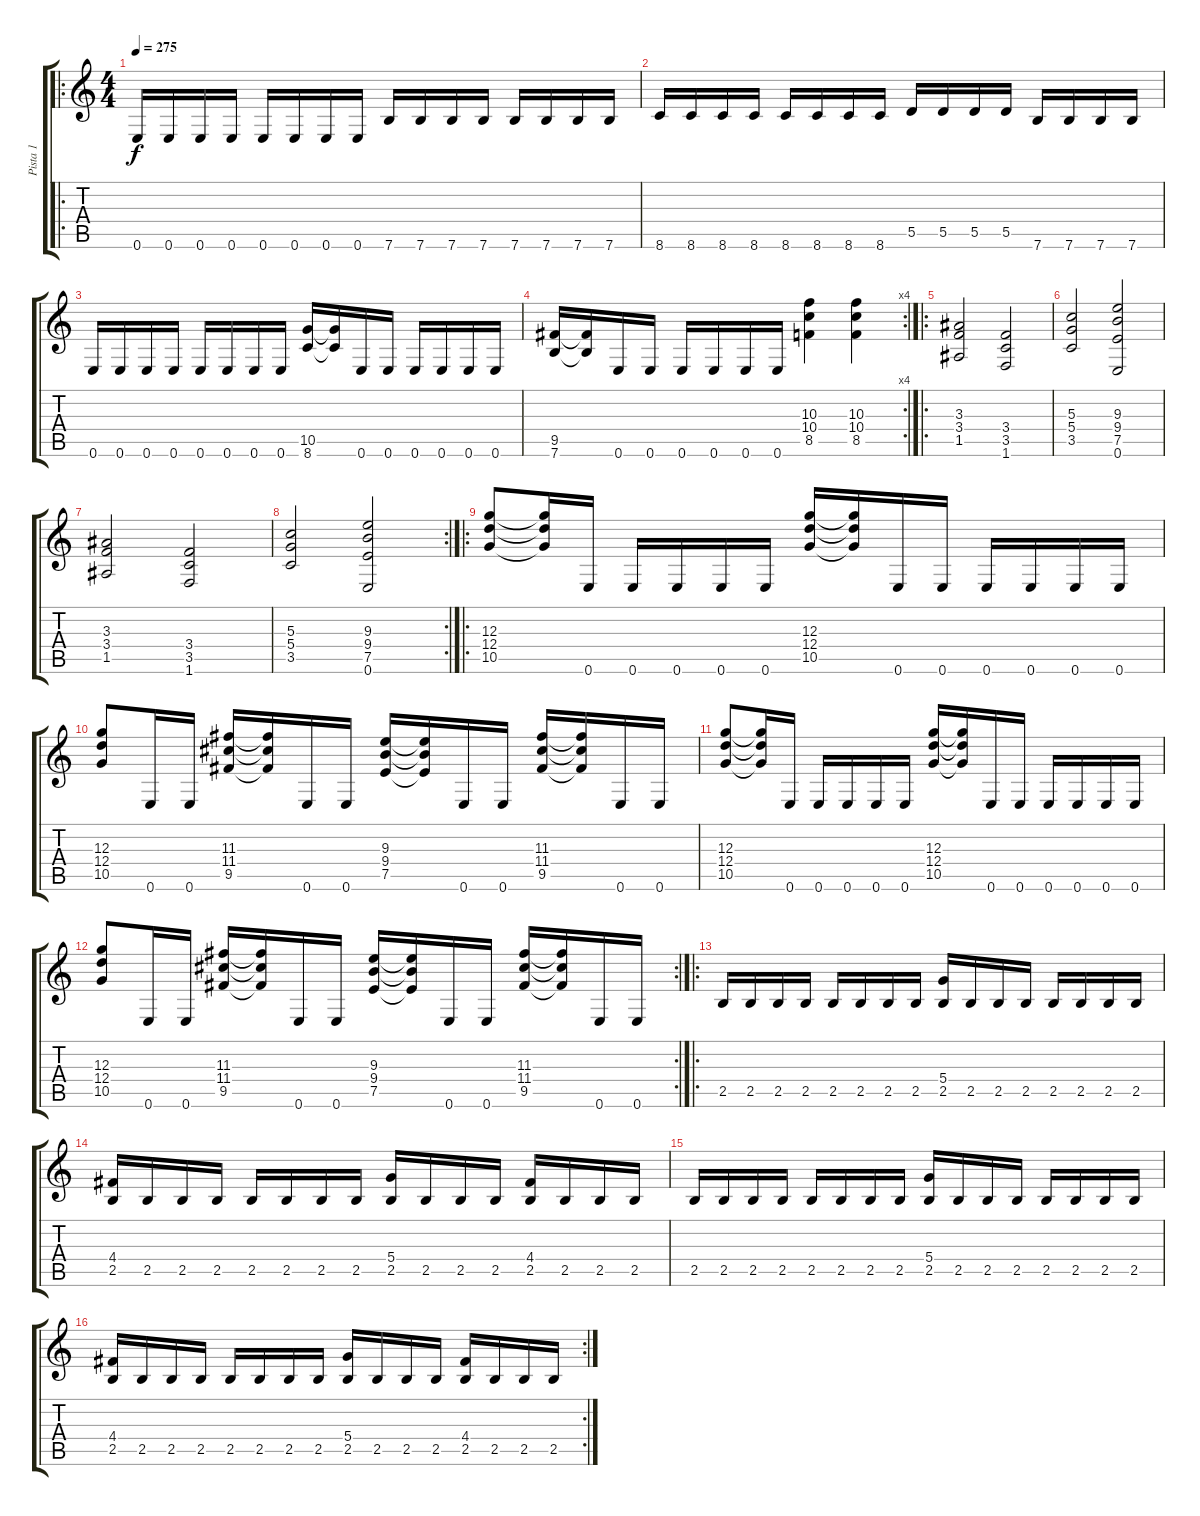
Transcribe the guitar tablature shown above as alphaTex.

\track ("Pista 1" "Pista 1") {instrument overdrivenguitar}
\staff {score tabs}
\tuning (E4 B3 G3 D3 A2 E2) {hide}
\ro
\ts (4 4)
\tempo 275
\clef g2
\ks c
0.6.16{dy f} 0.6.16 0.6.16 0.6.16 0.6.16 0.6.16 0.6.16 0.6.16 7.6.16 7.6.16 7.6.16 7.6.16 7.6.16 7.6.16 7.6.16 7.6.16 |
8.6.16 8.6.16 8.6.16 8.6.16 8.6.16 8.6.16 8.6.16 8.6.16 5.5.16 5.5.16 5.5.16 5.5.16 7.6.16 7.6.16 7.6.16 7.6.16 |
0.6.16 0.6.16 0.6.16 0.6.16 0.6.16 0.6.16 0.6.16 0.6.16 (10.5 8.6).16 (10.5{t} 8.6{t}).16 0.6.16 0.6.16 0.6.16 0.6.16 0.6.16 0.6.16 |
\rc 4
(9.5 7.6).16 (9.5{t} 7.6{t}).16 0.6.16 0.6.16 0.6.16 0.6.16 0.6.16 0.6.16 (10.3 10.4 8.5).4 (10.3 10.4 8.5).4 |
\ro
(3.3 3.4 1.5).2 (3.4 3.5 1.6).2 |
(5.3 5.4 3.5).2 (9.3 9.4 7.5 0.6).2 |
(3.3 3.4 1.5).2 (3.4 3.5 1.6).2 |
\rc 2
(5.3 5.4 3.5).2 (9.3 9.4 7.5 0.6).2 |
\ro
(12.3 12.4 10.5).8 (12.3{t} 12.4{t} 10.5{t}).16 0.6.16 0.6.16 0.6.16 0.6.16 0.6.16 (12.3 12.4 10.5).16 (12.3{t} 12.4{t} 10.5{t}).16 0.6.16 0.6.16 0.6.16 0.6.16 0.6.16 0.6.16 |
(12.3 12.4 10.5).8 0.6.16 0.6.16 (11.3 11.4 9.5).16 (11.3{t} 11.4{t} 9.5{t}).16 0.6.16 0.6.16 (9.3 9.4 7.5).16 (9.3{t} 9.4{t} 7.5{t}).16 0.6.16 0.6.16 (11.3 11.4 9.5).16 (11.3{t} 11.4{t} 9.5{t}).16 0.6.16 0.6.16 |
(12.3 12.4 10.5).8 (12.3{t} 12.4{t} 10.5{t}).16 0.6.16 0.6.16 0.6.16 0.6.16 0.6.16 (12.3 12.4 10.5).16 (12.3{t} 12.4{t} 10.5{t}).16 0.6.16 0.6.16 0.6.16 0.6.16 0.6.16 0.6.16 |
\rc 2
(12.3 12.4 10.5).8 0.6.16 0.6.16 (11.3 11.4 9.5).16 (11.3{t} 11.4{t} 9.5{t}).16 0.6.16 0.6.16 (9.3 9.4 7.5).16 (9.3{t} 9.4{t} 7.5{t}).16 0.6.16 0.6.16 (11.3 11.4 9.5).16 (11.3{t} 11.4{t} 9.5{t}).16 0.6.16 0.6.16 |
\ro
2.5.16 2.5.16 2.5.16 2.5.16 2.5.16 2.5.16 2.5.16 2.5.16 (5.4 2.5).16 2.5.16 2.5.16 2.5.16 2.5.16 2.5.16 2.5.16 2.5.16 |
(4.4 2.5).16 2.5.16 2.5.16 2.5.16 2.5.16 2.5.16 2.5.16 2.5.16 (5.4 2.5).16 2.5.16 2.5.16 2.5.16 (4.4 2.5).16 2.5.16 2.5.16 2.5.16 |
2.5.16 2.5.16 2.5.16 2.5.16 2.5.16 2.5.16 2.5.16 2.5.16 (5.4 2.5).16 2.5.16 2.5.16 2.5.16 2.5.16 2.5.16 2.5.16 2.5.16 |
\rc 2
(4.4 2.5).16 2.5.16 2.5.16 2.5.16 2.5.16 2.5.16 2.5.16 2.5.16 (5.4 2.5).16 2.5.16 2.5.16 2.5.16 (4.4 2.5).16 2.5.16 2.5.16 2.5.16
